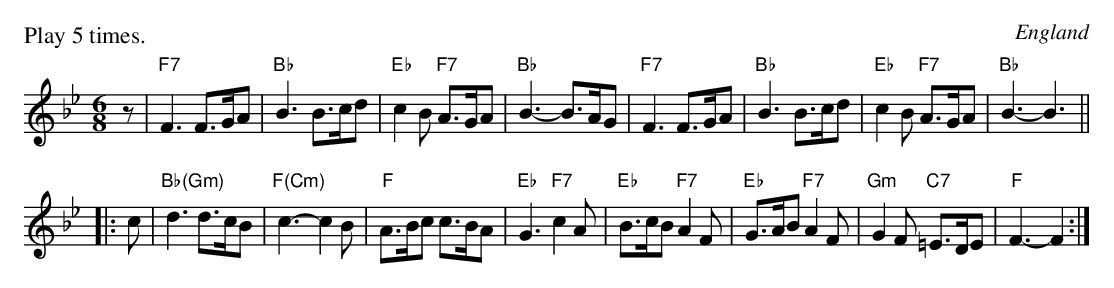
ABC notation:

X:1
P: Sellenger's Round  (Bb/F)  (the Beginning of the World)
O: England
M: 6/8
L: 1/8
P: Play 5 times.
K: Bb
z \
| "F7"F3 F>GA | "Bb"B3 B>cd | "Eb"c2B "F7"A>GA | "Bb"B3- B>AG \
| "F7"F3 F>GA | "Bb"B3 B>cd | "Eb"c2B "F7"A>GA | "Bb"B3- B3 ||
|: c \
| "Bb(Gm)"d3 d>cB | "F(Cm)"c3- c2B | "F"A>Bc c>BA | "Eb"G3 "F7"c2A \
| "Eb"B>cB "F7"A2F | "Eb"G>AB "F7"A2F | "Gm"G2F "C7"=E>DE | "F"F3- F2 :|
